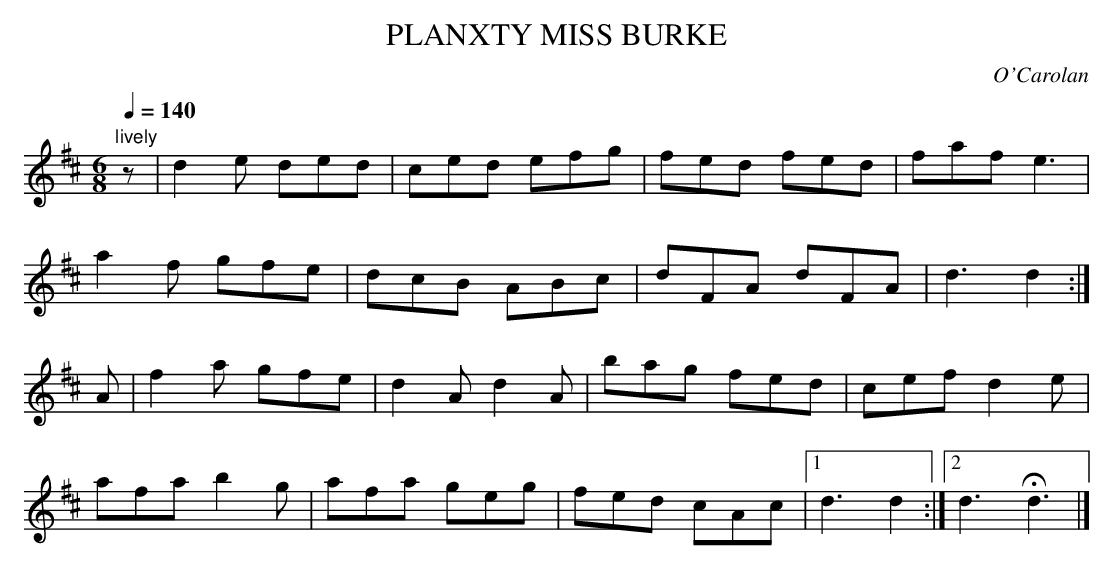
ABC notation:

X:1
T:PLANXTY MISS BURKE
C:O'Carolan
Q:1/4=140
M:6/8
L:1/8
K:D
"lively"
z|d2e ded|ced efg|fed fed|faf e3|
a2f gfe|dcB ABc|dFA dFA|d3 d2:|
A|f2a gfe|d2A d2A|bag fed|cef d2e|
afa b2g|afa geg|fed cAc|1 d3 d2:|\
[2 d3 Hd3|]
